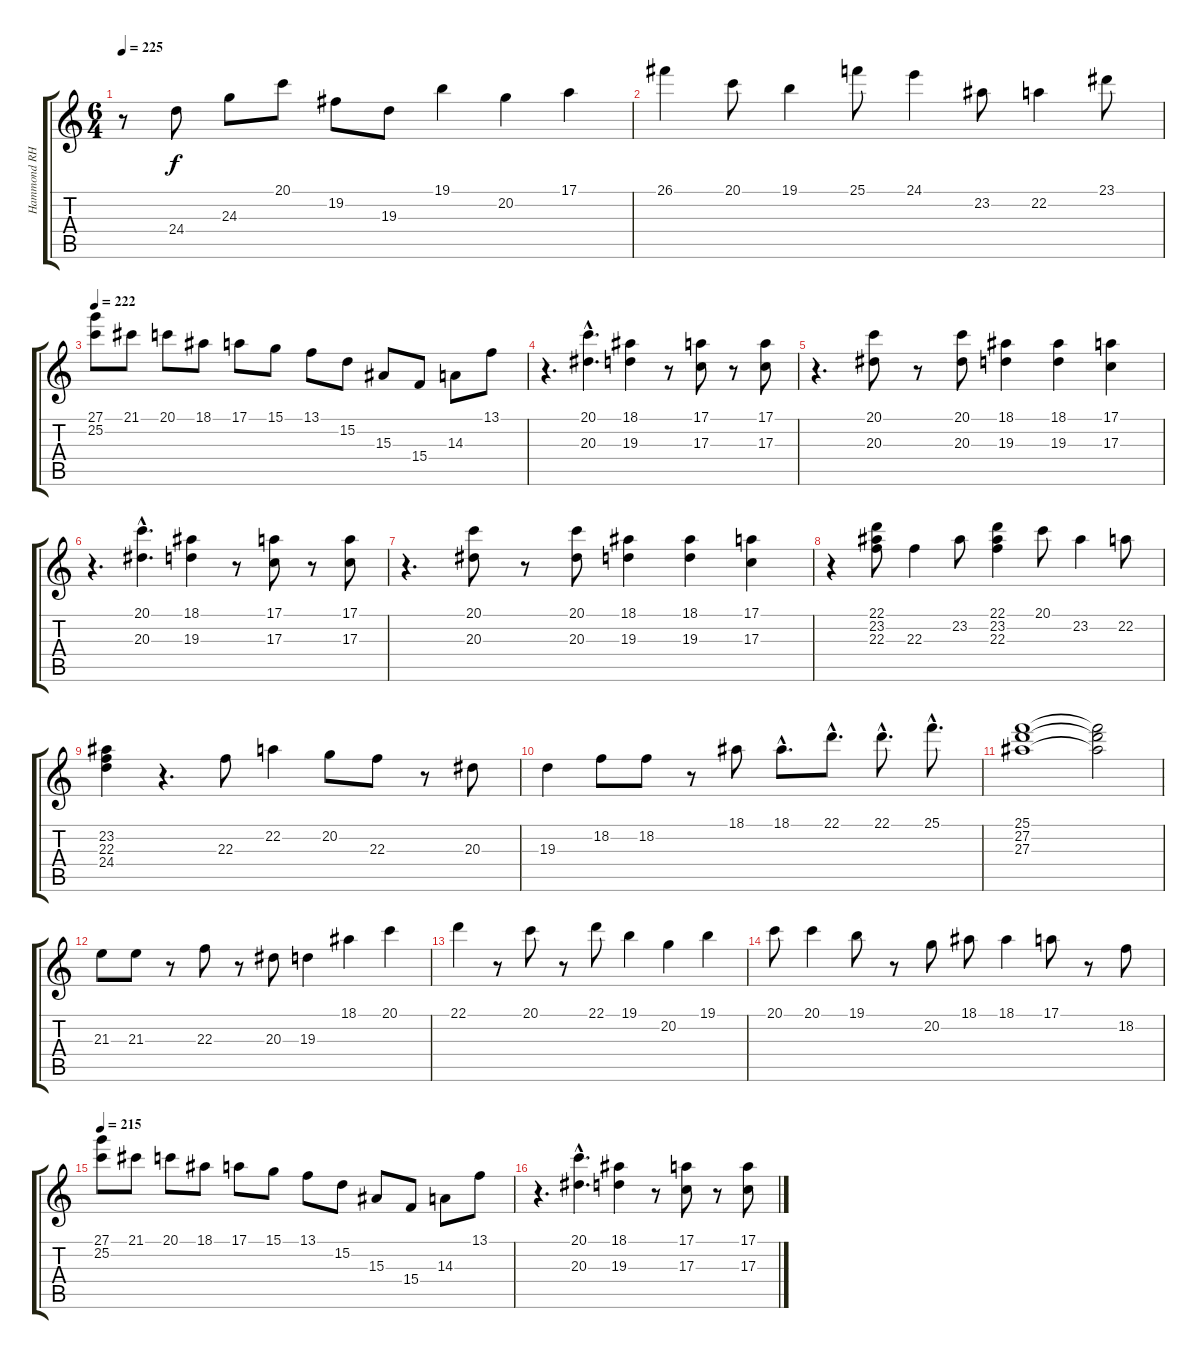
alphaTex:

\track ("Hammond RH" "Hammond RH") {instrument drawbarorgan}
\staff {score tabs}
\tuning (E4 B3 G3 D3 A2 E2) {hide}
\ts (6 4)
\tempo 225
\clef g2
\ks c
r.8{dy f} 24.4.8 24.3.8 20.1.8 19.2.8 19.3.8 19.1.4 20.2.4 17.1.4 |
26.1.4 20.1.8 19.1.4 25.1.8 24.1.4 23.2.8 22.2.4 23.1.8 |
\tempo 222
(27.1 25.2).8 21.1.8 20.1.8 18.1.8 17.1.8 15.1.8 13.1.8 15.2.8 15.3.8 15.4.8 14.3.8 13.1.8 |
r.4{d} (20.1{hac} 20.3{hac}).4{d} (18.1 19.3).4 r.8 (17.1 17.3).8 r.8 (17.1 17.3).8 |
r.4{d} (20.1 20.3).8 r.8 (20.1 20.3).8 (18.1 19.3).4 (18.1 19.3).4 (17.1 17.3).4 |
r.4{d} (20.1{hac} 20.3{hac}).4{d} (18.1 19.3).4 r.8 (17.1 17.3).8 r.8 (17.1 17.3).8 |
r.4{d} (20.1 20.3).8 r.8 (20.1 20.3).8 (18.1 19.3).4 (18.1 19.3).4 (17.1 17.3).4 |
r.4 (22.1 23.2 22.3).8 22.3.4 23.2.8 (22.1 23.2 22.3).4 20.1.8 23.2.4 22.2.8 |
(23.2 22.3 24.4).4 r.4{d} 22.3.8 22.2.4 20.2.8 22.3.8 r.8 20.3.8 |
19.3.4 18.2.8 18.2.8 r.8 18.1.8 18.1{hac}.8{d} 22.1{hac}.8{d} 22.1{hac}.8{d} 25.1{hac}.8{d} |
(25.1 27.2 27.3).1 (25.1{t} 27.2{t} 27.3{t}).2 |
21.3.8 21.3.8 r.8 22.3.8 r.8 20.3.8 19.3.4 18.1.4 20.1.4 |
22.1.4 r.8 20.1.8 r.8 22.1.8 19.1.4 20.2.4 19.1.4 |
20.1.8 20.1.4 19.1.8 r.8 20.2.8 18.1.8 18.1.4 17.1.8 r.8 18.2.8 |
\tempo 215
(27.1 25.2).8 21.1.8 20.1.8 18.1.8 17.1.8 15.1.8 13.1.8 15.2.8 15.3.8 15.4.8 14.3.8 13.1.8 |
r.4{d} (20.1{hac} 20.3{hac}).4{d} (18.1 19.3).4 r.8 (17.1 17.3).8 r.8 (17.1 17.3).8
